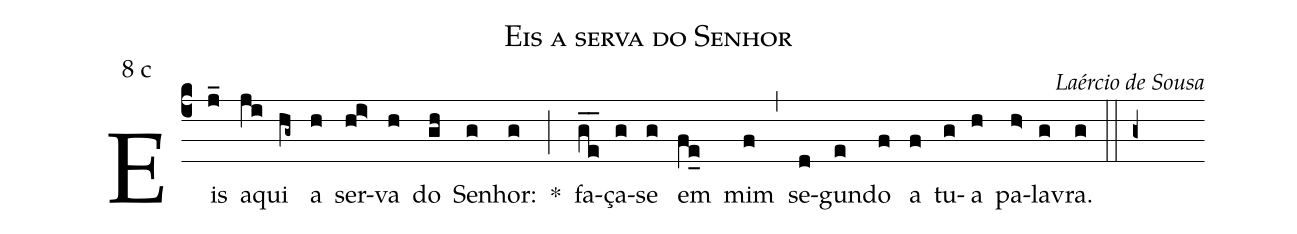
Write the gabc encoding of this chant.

name: Eis a serva do Senhor;
mode: 8;
mode-differentia: c;
commentary: Laércio de Sousa;
%%
(c4)

Eis(j_) a(ji)qui(hg~) a(h) ser(hi>)va(h) do(gh) Se(g)nhor:(g) *(;) fa(ge__)ça-(g)se(g) em(fe_) mim(f) (,) se(d)gun(e)do(f) a(f) tu(g)a(h) pa(h>)la(g)vra.(g)

(::g+)
